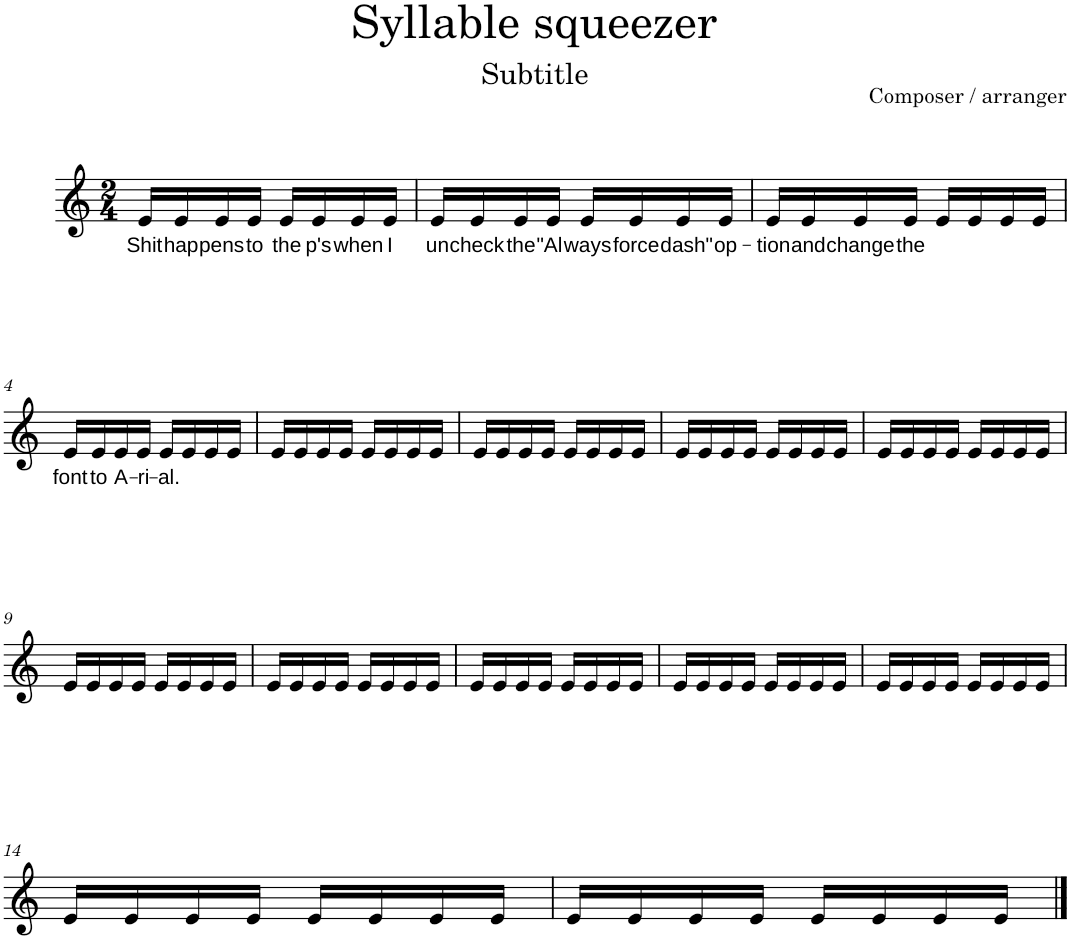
**kern	**text
*part1	*part1
*staff1	*staff1
*I"Piano	*
*I'Pno.	*
*clefG2	*
*k[]	*
*M2/4	*
=1	=1
!	!LO:LY:b
16e/LL	Shit
!	!LO:LY:b
16e/	hap-
!	!LO:LY:b
16e/	-pens
!	!LO:LY:b
16e/JJ	to
!	!LO:LY:b
16e/LL	the
!	!LO:LY:b
16e/	p's
!	!LO:LY:b
16e/	when
!	!LO:LY:b
16e/JJ	I
=2	=2
!	!LO:LY:b
16e/LL	un-
!	!LO:LY:b
16e/	-check
!	!LO:LY:b
16e/	the
!	!LO:LY:b
16e/JJ	"Al-
!	!LO:LY:b
16e/LL	-ways
!	!LO:LY:b
16e/	force
!	!LO:LY:b
16e/	dash"
!	!LO:LY:b
16e/JJ	op-
=3	=3
!	!LO:LY:b
16e/LL	-tion
!	!LO:LY:b
16e/	and
!	!LO:LY:b
16e/	change
!	!LO:LY:b
16e/JJ	the
16e/LL	.
16e/	.
16e/	.
16e/JJ	.
!!LO:LB:g=z
=4	=4
!	!LO:LY:b
16e/LL	font
!	!LO:LY:b
16e/	to
!	!LO:LY:b
16e/	A-
!	!LO:LY:b
16e/JJ	-ri-
!	!LO:LY:b
16e/LL	-al.
16e/	.
16e/	.
16e/JJ	.
=5	=5
16e/LL	.
16e/	.
16e/	.
16e/JJ	.
16e/LL	.
16e/	.
16e/	.
16e/JJ	.
=6	=6
16e/LL	.
16e/	.
16e/	.
16e/JJ	.
16e/LL	.
16e/	.
16e/	.
16e/JJ	.
=7	=7
16e/LL	.
16e/	.
16e/	.
16e/JJ	.
16e/LL	.
16e/	.
16e/	.
16e/JJ	.
=8	=8
16e/LL	.
16e/	.
16e/	.
16e/JJ	.
16e/LL	.
16e/	.
16e/	.
16e/JJ	.
!!LO:LB:g=z
=9	=9
16e/LL	.
16e/	.
16e/	.
16e/JJ	.
16e/LL	.
16e/	.
16e/	.
16e/JJ	.
=10	=10
16e/LL	.
16e/	.
16e/	.
16e/JJ	.
16e/LL	.
16e/	.
16e/	.
16e/JJ	.
=11	=11
16e/LL	.
16e/	.
16e/	.
16e/JJ	.
16e/LL	.
16e/	.
16e/	.
16e/JJ	.
=12	=12
16e/LL	.
16e/	.
16e/	.
16e/JJ	.
16e/LL	.
16e/	.
16e/	.
16e/JJ	.
=13	=13
16e/LL	.
16e/	.
16e/	.
16e/JJ	.
16e/LL	.
16e/	.
16e/	.
16e/JJ	.
!!LO:LB:g=z
=14	=14
16e/LL	.
16e/	.
16e/	.
16e/JJ	.
16e/LL	.
16e/	.
16e/	.
16e/JJ	.
=15	=15
16e/LL	.
16e/	.
16e/	.
16e/JJ	.
16e/LL	.
16e/	.
16e/	.
16e/JJ	.
==	==
*-	*-
